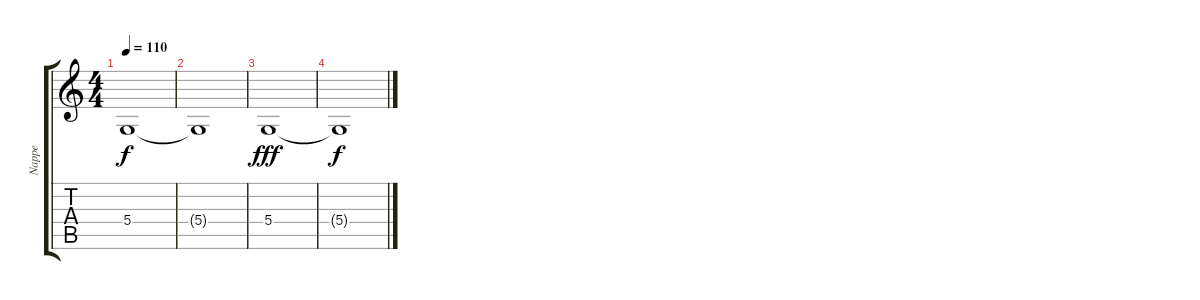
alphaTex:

\track ("Nappe" "Nappe") {instrument choiraahs}
\staff {score tabs}
\tuning (E4 B3 G3 D3 A2 E2) {hide}
\ts (4 4)
\tempo 110
\clef g2
\ks c
5.4.1{dy f} |
5.4{t}.1 |
5.4.1{dy fff} |
5.4{t}.1{dy f}
